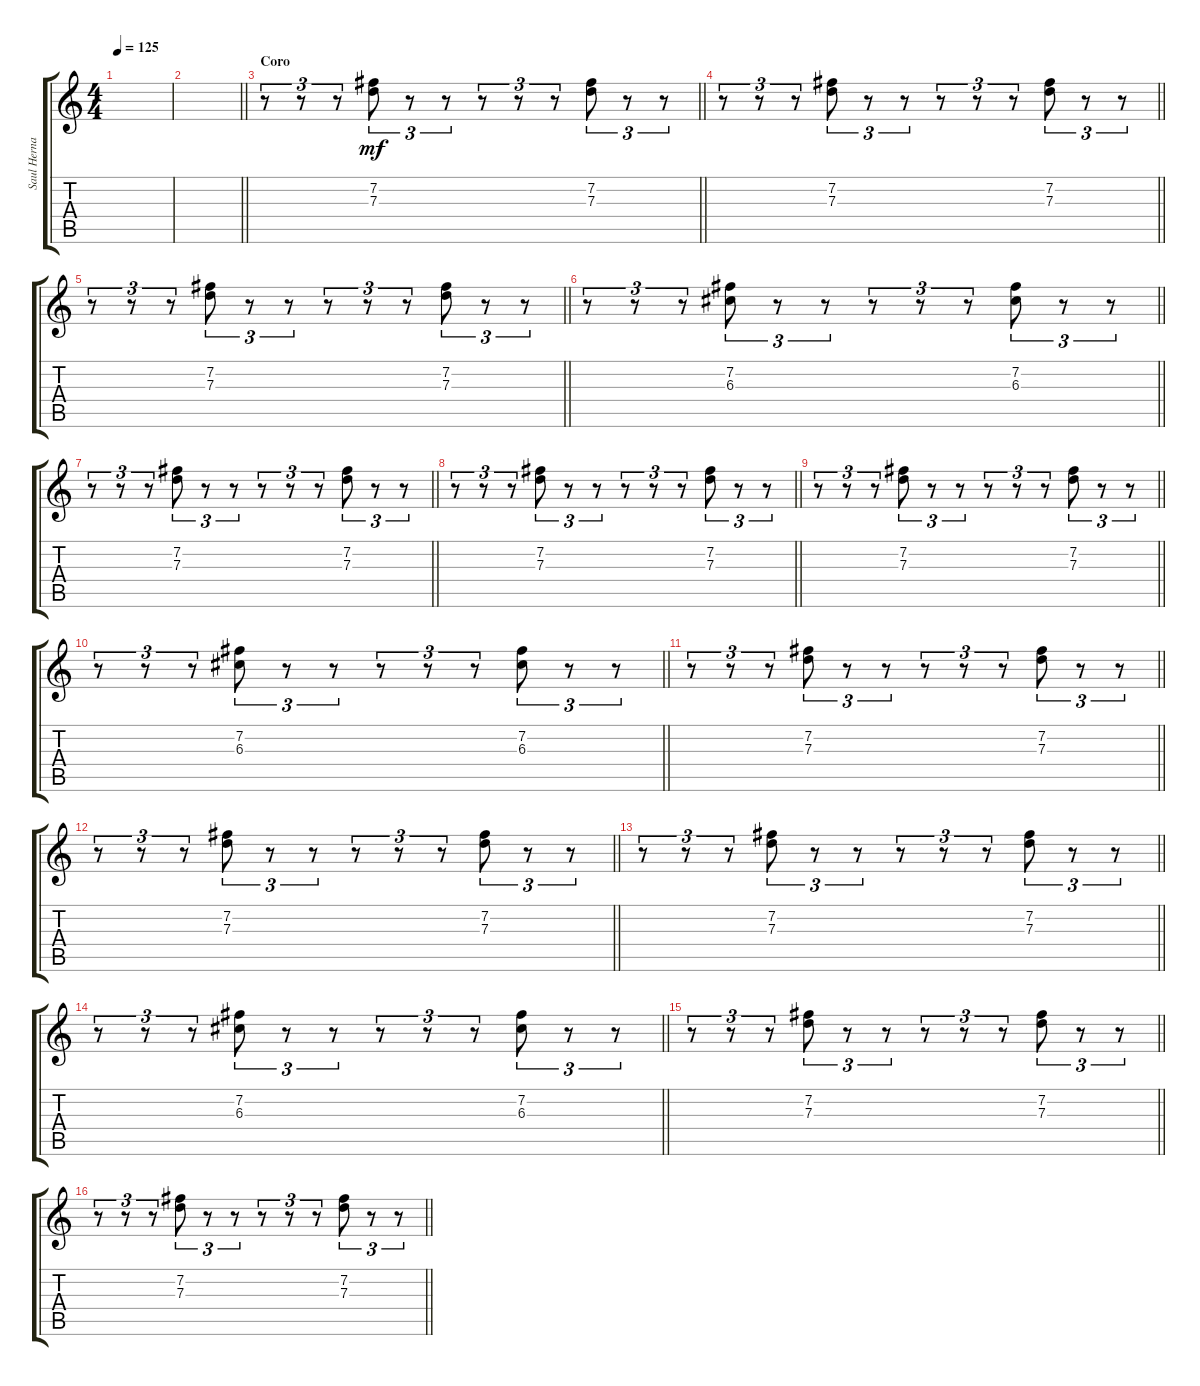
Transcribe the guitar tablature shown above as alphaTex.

\track ("Saul Hernandez" "Saul Herna") {instrument distortionguitar}
\staff {score tabs}
\tuning (E4 B3 G3 D3 A2 E2) {hide}
\ts (4 4)
\tempo 125
\clef g2
\ks c
|
\barLineRight lightlight
|
\section ("" "Coro")
\barLineRight lightlight
r.8{tu (3 2)} r.8{tu (3 2)} r.8{tu (3 2)} (7.2 7.3).8{tu (3 2) dy mf} r.8{tu (3 2)} r.8{tu (3 2)} r.8{tu (3 2)} r.8{tu (3 2)} r.8{tu (3 2)} (7.2 7.3).8{tu (3 2)} r.8{tu (3 2)} r.8{tu (3 2)} |
\barLineRight lightlight
r.8{tu (3 2)} r.8{tu (3 2)} r.8{tu (3 2)} (7.2 7.3).8{tu (3 2)} r.8{tu (3 2)} r.8{tu (3 2)} r.8{tu (3 2)} r.8{tu (3 2)} r.8{tu (3 2)} (7.2 7.3).8{tu (3 2)} r.8{tu (3 2)} r.8{tu (3 2)} |
\barLineRight lightlight
r.8{tu (3 2)} r.8{tu (3 2)} r.8{tu (3 2)} (7.2 7.3).8{tu (3 2)} r.8{tu (3 2)} r.8{tu (3 2)} r.8{tu (3 2)} r.8{tu (3 2)} r.8{tu (3 2)} (7.2 7.3).8{tu (3 2)} r.8{tu (3 2)} r.8{tu (3 2)} |
\barLineRight lightlight
r.8{tu (3 2)} r.8{tu (3 2)} r.8{tu (3 2)} (7.2 6.3).8{tu (3 2)} r.8{tu (3 2)} r.8{tu (3 2)} r.8{tu (3 2)} r.8{tu (3 2)} r.8{tu (3 2)} (7.2 6.3).8{tu (3 2)} r.8{tu (3 2)} r.8{tu (3 2)} |
\barLineRight lightlight
r.8{tu (3 2)} r.8{tu (3 2)} r.8{tu (3 2)} (7.2 7.3).8{tu (3 2)} r.8{tu (3 2)} r.8{tu (3 2)} r.8{tu (3 2)} r.8{tu (3 2)} r.8{tu (3 2)} (7.2 7.3).8{tu (3 2)} r.8{tu (3 2)} r.8{tu (3 2)} |
\barLineRight lightlight
r.8{tu (3 2)} r.8{tu (3 2)} r.8{tu (3 2)} (7.2 7.3).8{tu (3 2)} r.8{tu (3 2)} r.8{tu (3 2)} r.8{tu (3 2)} r.8{tu (3 2)} r.8{tu (3 2)} (7.2 7.3).8{tu (3 2)} r.8{tu (3 2)} r.8{tu (3 2)} |
\barLineRight lightlight
r.8{tu (3 2)} r.8{tu (3 2)} r.8{tu (3 2)} (7.2 7.3).8{tu (3 2)} r.8{tu (3 2)} r.8{tu (3 2)} r.8{tu (3 2)} r.8{tu (3 2)} r.8{tu (3 2)} (7.2 7.3).8{tu (3 2)} r.8{tu (3 2)} r.8{tu (3 2)} |
\barLineRight lightlight
r.8{tu (3 2)} r.8{tu (3 2)} r.8{tu (3 2)} (7.2 6.3).8{tu (3 2)} r.8{tu (3 2)} r.8{tu (3 2)} r.8{tu (3 2)} r.8{tu (3 2)} r.8{tu (3 2)} (7.2 6.3).8{tu (3 2)} r.8{tu (3 2)} r.8{tu (3 2)} |
\barLineRight lightlight
r.8{tu (3 2)} r.8{tu (3 2)} r.8{tu (3 2)} (7.2 7.3).8{tu (3 2)} r.8{tu (3 2)} r.8{tu (3 2)} r.8{tu (3 2)} r.8{tu (3 2)} r.8{tu (3 2)} (7.2 7.3).8{tu (3 2)} r.8{tu (3 2)} r.8{tu (3 2)} |
\barLineRight lightlight
r.8{tu (3 2)} r.8{tu (3 2)} r.8{tu (3 2)} (7.2 7.3).8{tu (3 2)} r.8{tu (3 2)} r.8{tu (3 2)} r.8{tu (3 2)} r.8{tu (3 2)} r.8{tu (3 2)} (7.2 7.3).8{tu (3 2)} r.8{tu (3 2)} r.8{tu (3 2)} |
\barLineRight lightlight
r.8{tu (3 2)} r.8{tu (3 2)} r.8{tu (3 2)} (7.2 7.3).8{tu (3 2)} r.8{tu (3 2)} r.8{tu (3 2)} r.8{tu (3 2)} r.8{tu (3 2)} r.8{tu (3 2)} (7.2 7.3).8{tu (3 2)} r.8{tu (3 2)} r.8{tu (3 2)} |
\barLineRight lightlight
r.8{tu (3 2)} r.8{tu (3 2)} r.8{tu (3 2)} (7.2 6.3).8{tu (3 2)} r.8{tu (3 2)} r.8{tu (3 2)} r.8{tu (3 2)} r.8{tu (3 2)} r.8{tu (3 2)} (7.2 6.3).8{tu (3 2)} r.8{tu (3 2)} r.8{tu (3 2)} |
\barLineRight lightlight
r.8{tu (3 2)} r.8{tu (3 2)} r.8{tu (3 2)} (7.2 7.3).8{tu (3 2)} r.8{tu (3 2)} r.8{tu (3 2)} r.8{tu (3 2)} r.8{tu (3 2)} r.8{tu (3 2)} (7.2 7.3).8{tu (3 2)} r.8{tu (3 2)} r.8{tu (3 2)} |
\barLineRight lightlight
r.8{tu (3 2)} r.8{tu (3 2)} r.8{tu (3 2)} (7.2 7.3).8{tu (3 2)} r.8{tu (3 2)} r.8{tu (3 2)} r.8{tu (3 2)} r.8{tu (3 2)} r.8{tu (3 2)} (7.2 7.3).8{tu (3 2)} r.8{tu (3 2)} r.8{tu (3 2)}
